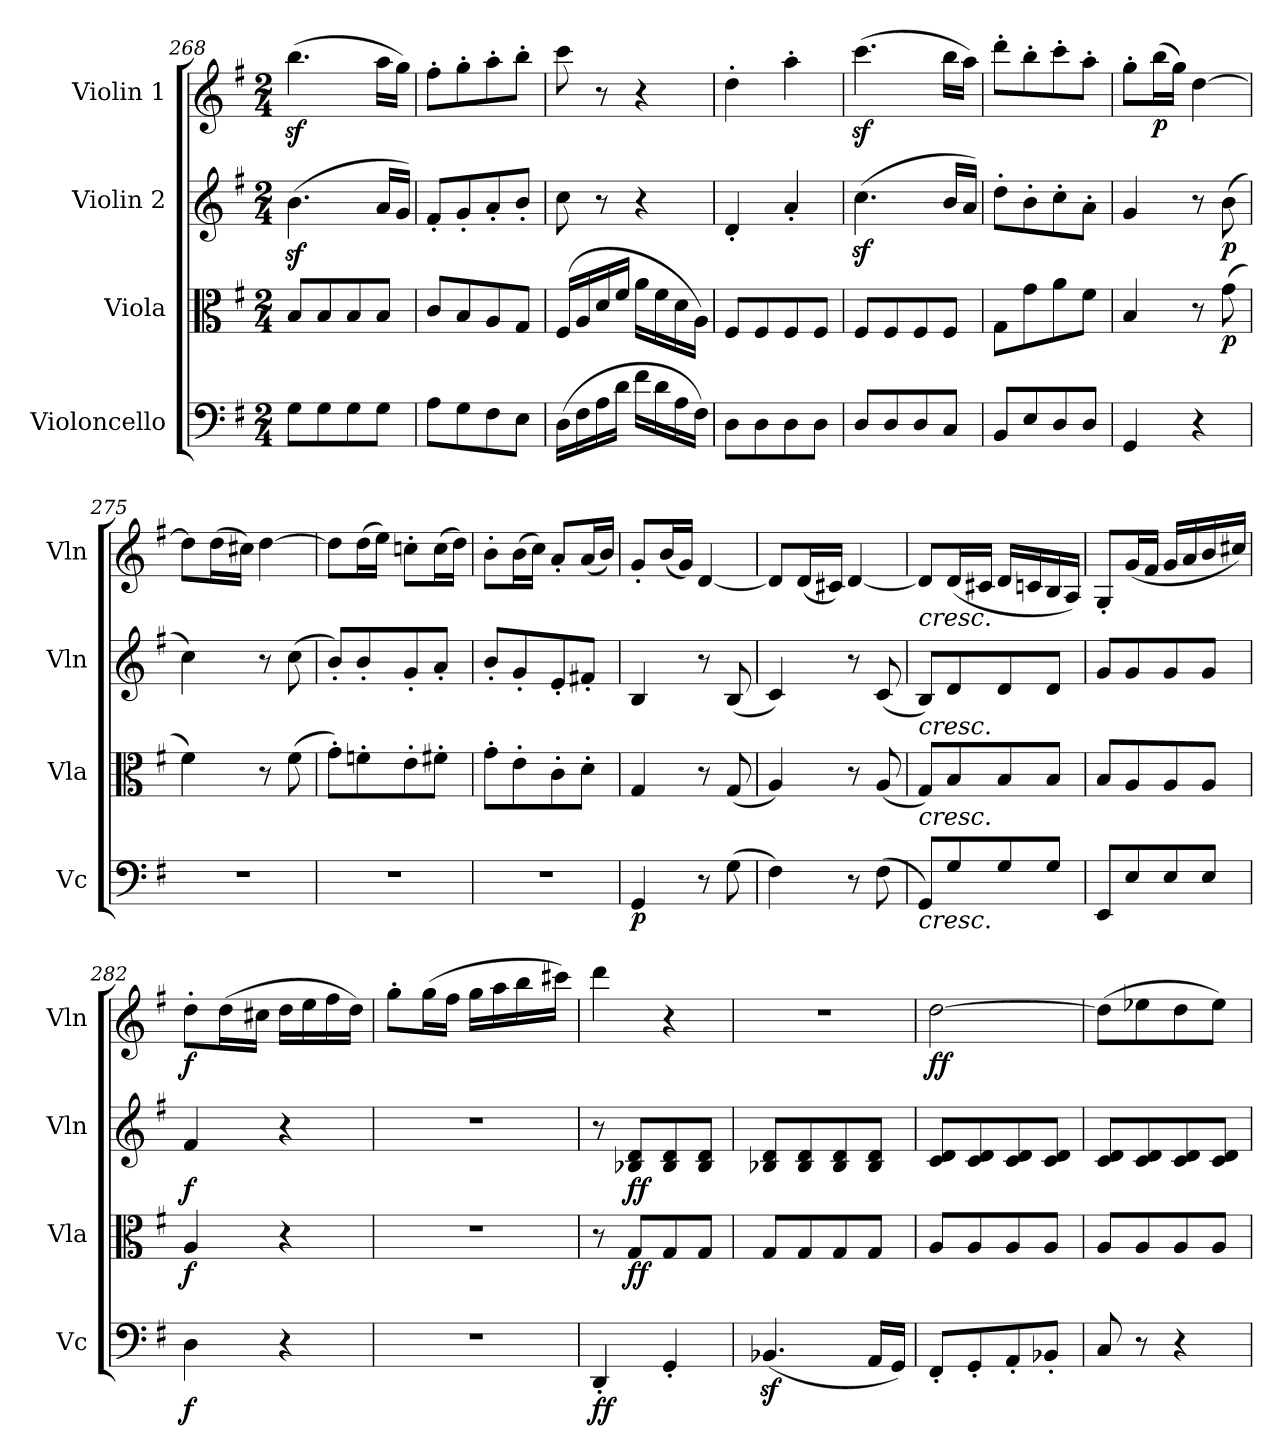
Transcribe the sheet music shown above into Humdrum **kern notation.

**kern	**dynam	**kern	**dynam	**kern	**dynam	**kern	**dynam
*part4	*part4	*part3	*part3	*part2	*part2	*part1	*part1
*staff4	*staff4	*staff3	*staff3	*staff2	*staff2	*staff1	*staff1
*I"Violoncello	*	*I"Viola	*	*I"Violin 2	*	*I"Violin 1	*
*I'Vc	*	*I'Vla	*	*I'Vln	*	*I'Vln	*
!!LO:PB:g=z
*clefF4	*	*clefC3	*	*clefG2	*	*clefG2	*
*k[f#]	*	*k[f#]	*	*k[f#]	*	*k[f#]	*
*M2/4	*	*M2/4	*	*M2/4	*	*M2/4	*
=268	=268	=268	=268	=268	=268	=268	=268
8G\L	.	8B/L	.	(4.bz<\	.	(4.bbz<\	.
8G\	.	8B/	.	.	.	.	.
8G\	.	8B/	.	.	.	.	.
8G\J	.	8B/J	.	16a/LL	.	16aa\LL	.
.	.	.	.	16g/JJ)	.	16gg\JJ)	.
=269	=269	=269	=269	=269	=269	=269	=269
8A\L	.	8c/L	.	8f#'/L	.	8ff#'\L	.
8G\	.	8B/	.	8g'/	.	8gg'\	.
8F#\	.	8A/	.	8a'/	.	8aa'\	.
8E\J	.	8G/J	.	8b'/J	.	8bb'\J	.
=270	=270	=270	=270	=270	=270	=270	=270
(16D\LL	.	(16F#/LL	.	8cc\	.	8ccc\	.
16F#\	.	16A/	.	.	.	.	.
16A\	.	16d/	.	8r	.	8r	.
16d\JJ	.	16f#/JJ	.	.	.	.	.
16f#\LL	.	16a\LL	.	4r	.	4r	.
16d\	.	16f#\	.	.	.	.	.
16A\	.	16d\	.	.	.	.	.
16F#\JJ)	.	16A\JJ)	.	.	.	.	.
=271	=271	=271	=271	=271	=271	=271	=271
8D\L	.	8F#/L	.	4d'/	.	4dd'\	.
8D\	.	8F#/	.	.	.	.	.
8D\	.	8F#/	.	4a'/	.	4aa'\	.
8D\J	.	8F#/J	.	.	.	.	.
=272	=272	=272	=272	=272	=272	=272	=272
8D/L	.	8F#/L	.	(4.ccz<\	.	(4.cccz<\	.
8D/	.	8F#/	.	.	.	.	.
8D/	.	8F#/	.	.	.	.	.
8C/J	.	8F#/J	.	16b/LL	.	16bb\LL	.
.	.	.	.	16a/JJ)	.	16aa\JJ)	.
=273	=273	=273	=273	=273	=273	=273	=273
8BB/L	.	8G\L	.	8dd'\L	.	8ddd'\L	.
8E/	.	8g\	.	8b'\	.	8bb'\	.
8D/	.	8a\	.	8cc'\	.	8ccc'\	.
8D/J	.	8f#\J	.	8a'\J	.	8aa'\J	.
=274	=274	=274	=274	=274	=274	=274	=274
4GG/	.	4B/	.	4g/	.	8gg'\L	.
!	!	!	!	!	!	!	!LO:DY:b
.	.	.	.	.	.	(16bb\L	p
.	.	.	.	.	.	16gg\JJ)	.
4r	.	8r	.	8r	.	[4dd\	.
!	!	!	!LO:DY:b	!	!LO:DY:b	!	!
.	.	(8g\	p	(8b\	p	.	.
=275	=275	=275	=275	=275	=275	=275	=275
2r	.	4f#\)	.	4cc\)	.	8dd\L]	.
.	.	.	.	.	.	(16dd\L	.
.	.	.	.	.	.	16cc#X\JJ)	.
.	.	8r	.	8r	.	[4dd\	.
.	.	(8f#\	.	(8cc\	.	.	.
!!LO:LB:g=z
=276	=276	=276	=276	=276	=276	=276	=276
2r	.	8g'\L)	.	8b'/L)	.	8dd\L]	.
.	.	8fn'\	.	8b'/	.	(16dd\L	.
.	.	.	.	.	.	16ee\JJ)	.
.	.	8e'\	.	8g'/	.	8ccn'\L	.
.	.	8f#X'\J	.	8a'/J	.	(16cc\L	.
.	.	.	.	.	.	16dd\JJ)	.
=277	=277	=277	=277	=277	=277	=277	=277
2r	.	8g'\L	.	8b'/L	.	8b'\L	.
.	.	8e'\	.	8g'/	.	(16b\L	.
.	.	.	.	.	.	16cc\JJ)	.
.	.	8c'\	.	8e'/	.	8a'/L	.
.	.	8d'\J	.	8f#X'/J	.	(16a/L	.
.	.	.	.	.	.	16b/JJ)	.
=278	=278	=278	=278	=278	=278	=278	=278
!	!LO:DY:b	!	!	!	!	!	!
4GG/	p	4G/	.	4B/	.	8g'/L	.
.	.	.	.	.	.	(16b/L	.
.	.	.	.	.	.	16g/JJ)	.
8r	.	8r	.	8r	.	[4d/	.
(8G\	.	(8G/	.	(8B/	.	.	.
!!LO:LB:g=z
=279	=279	=279	=279	=279	=279	=279	=279
4F#\)	.	4A/)	.	4c/)	.	8d/L]	.
.	.	.	.	.	.	(16d/L	.
.	.	.	.	.	.	16c#X/JJ)	.
8r	.	8r	.	8r	.	[4d/	.
(8F#\	.	(8A/	.	(8c/	.	.	.
=280	=280	=280	=280	=280	=280	=280	=280
!	!	!	!	!	!	!LO:TX:b:i:t=cresc.	!
!	!	!	!	!LO:TX:b:i:t=cresc.	!	!	!
!	!	!LO:TX:b:i:t=cresc.	!	!	!	!	!
!LO:TX:b:i:t=cresc.	!	!	!	!	!	!	!
8GG/L)	.	8G/L)	.	8B/L)	.	8d/L]	.
8G/	.	8B/	.	8d/	.	(16d/L	.
.	.	.	.	.	.	16c#X/JJ	.
8G/	.	8B/	.	8d/	.	16d/LL	.
.	.	.	.	.	.	16cn/	.
8G/J	.	8B/J	.	8d/J	.	16B/	.
.	.	.	.	.	.	16A/JJ)	.
=281	=281	=281	=281	=281	=281	=281	=281
8EE/L	.	8B/L	.	8g/L	.	8G'/L	.
8E/	.	8A/	.	8g/	.	(16g/L	.
.	.	.	.	.	.	16f#/JJ	.
8E/	.	8A/	.	8g/	.	16g/LL	.
.	.	.	.	.	.	16a/	.
8E/J	.	8A/J	.	8g/J	.	16b/	.
.	.	.	.	.	.	16cc#X/JJ)	.
=282	=282	=282	=282	=282	=282	=282	=282
!	!LO:DY:b	!	!LO:DY:b	!	!LO:DY:b	!	!LO:DY:b
4D\	f	4A/	f	4f#/	f	8dd'\L	f
.	.	.	.	.	.	(16dd\L	.
.	.	.	.	.	.	16cc#X\JJ	.
4r	.	4r	.	4r	.	16dd\LL	.
.	.	.	.	.	.	16ee\	.
.	.	.	.	.	.	16ff#\	.
.	.	.	.	.	.	16dd\JJ)	.
=283	=283	=283	=283	=283	=283	=283	=283
2r	.	2r	.	2r	.	8gg'\L	.
.	.	.	.	.	.	(16gg\L	.
.	.	.	.	.	.	16ff#\JJ	.
.	.	.	.	.	.	16gg\LL	.
.	.	.	.	.	.	16aa\	.
.	.	.	.	.	.	16bb\	.
.	.	.	.	.	.	16ccc#X\JJ)	.
=284	=284	=284	=284	=284	=284	=284	=284
!	!LO:DY:b	!	!	!	!	!	!
4DD'/	ff	8r	.	8r	.	4ddd\	.
!	!	!	!LO:DY:b	!	!LO:DY:b	!	!
.	.	8G/L	ff	8B-X/ 8d/L	ff	.	.
4GG'/	.	8G/	.	8B-/ 8d/	.	4r	.
.	.	8G/J	.	8B-/ 8d/J	.	.	.
!!LO:LB:g=z
=285	=285	=285	=285	=285	=285	=285	=285
(4.BB-Xz</	.	8G/L	.	8B-X/ 8d/L	.	2r	.
.	.	8G/	.	8B-/ 8d/	.	.	.
.	.	8G/	.	8B-/ 8d/	.	.	.
16AA/LL	.	8G/J	.	8B-/ 8d/J	.	.	.
16GG/JJ)	.	.	.	.	.	.	.
=286	=286	=286	=286	=286	=286	=286	=286
!	!	!	!	!	!	!	!LO:DY:b
8FF#'/L	.	8A/L	.	8c/ 8d/L	.	[2dd\	ff
8GG'/	.	8A/	.	8c/ 8d/	.	.	.
8AA'/	.	8A/	.	8c/ 8d/	.	.	.
8BB-X'/J	.	8A/J	.	8c/ 8d/J	.	.	.
=287	=287	=287	=287	=287	=287	=287	=287
8C/	.	8A/L	.	8c/ 8d/L	.	(8dd\L]	.
8r	.	8A/	.	8c/ 8d/	.	8ee-X\	.
4r	.	8A/	.	8c/ 8d/	.	8dd\	.
.	.	8A/J	.	8c/ 8d/J	.	8ee-\J)	.
=	=	=	=	=	=	=	=
*-	*-	*-	*-	*-	*-	*-	*-
